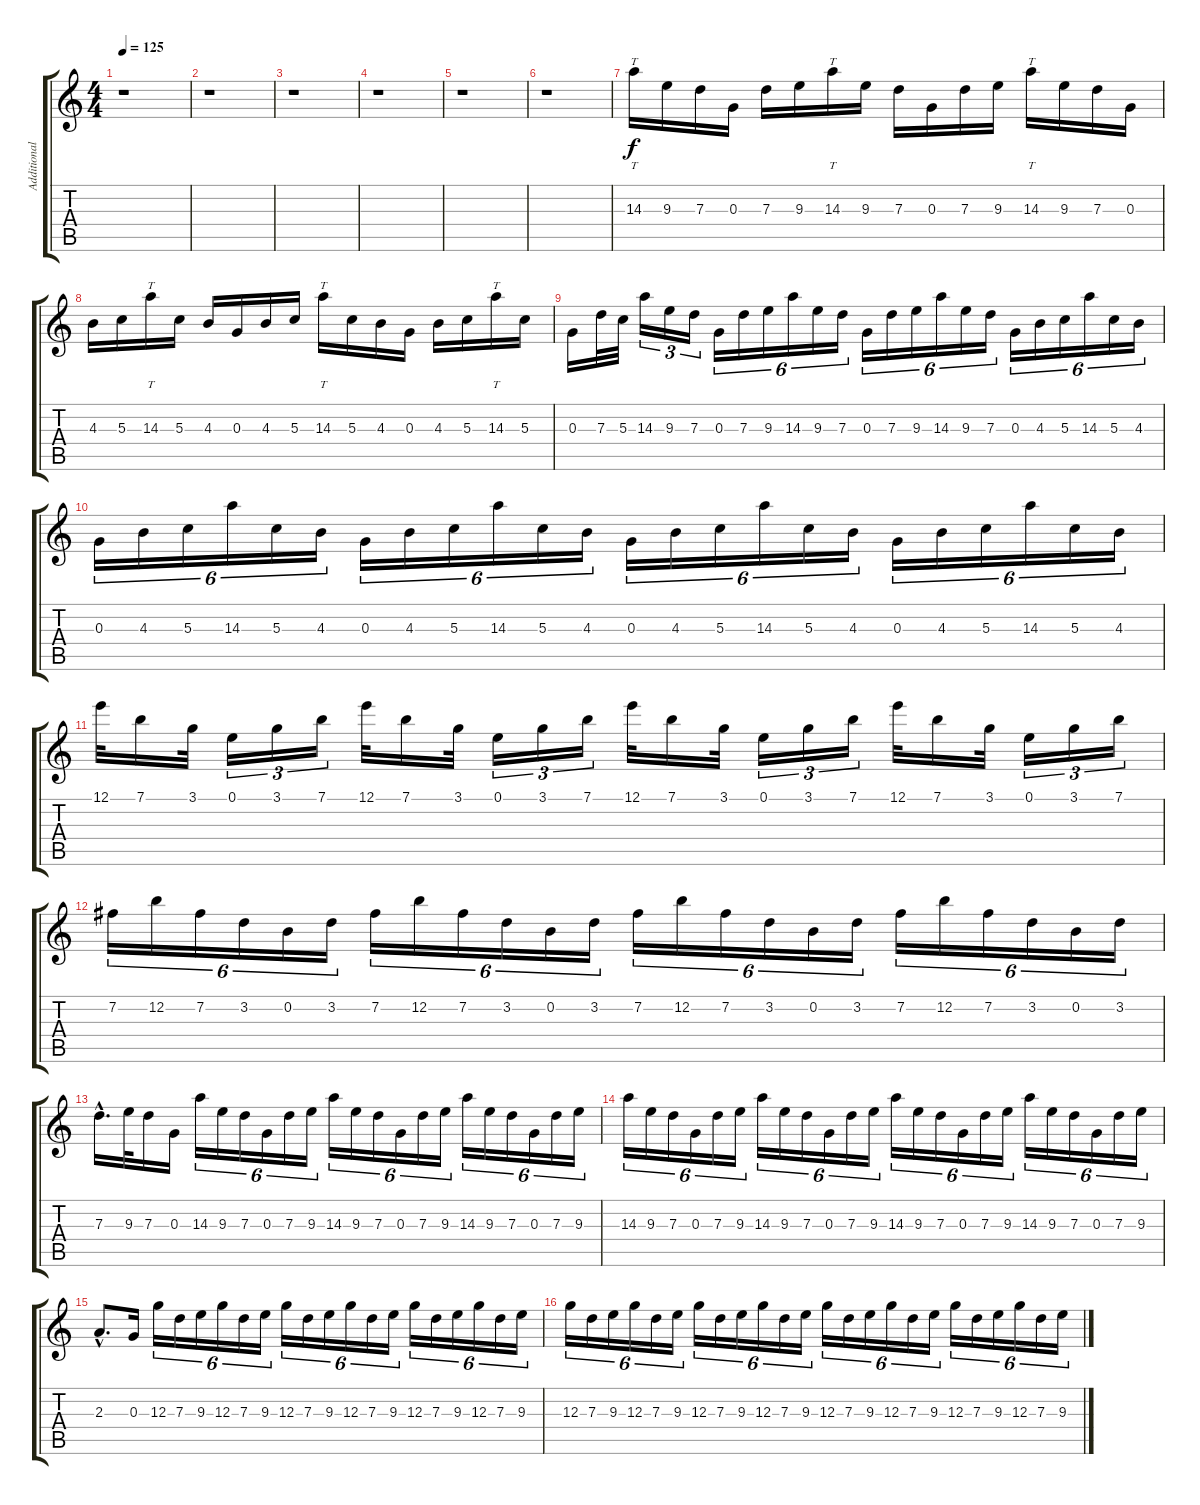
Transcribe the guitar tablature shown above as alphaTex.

\track ("Additional Guitar" "Additional") {instrument distortionguitar}
\staff {score tabs}
\tuning (E4 B3 G3 D3 A2 E2) {hide}
\ts (4 4)
\tempo 125
\clef g2
\ks c
r.1{dy f} |
r.1 |
r.1 |
r.1 |
r.1 |
r.1 |
14.3.16{tt} 9.3.16 7.3.16 0.3.16 7.3.16 9.3.16 14.3.16{tt} 9.3.16 7.3.16 0.3.16 7.3.16 9.3.16 14.3.16{tt} 9.3.16 7.3.16 0.3.16 |
4.3.16 5.3.16 14.3.16{tt} 5.3.16 4.3.16 0.3.16 4.3.16 5.3.16 14.3.16{tt} 5.3.16 4.3.16 0.3.16 4.3.16 5.3.16 14.3.16{tt} 5.3.16 |
0.3.16 7.3.32 5.3.32 14.3.16{tu (3 2)} 9.3.16{tu (3 2)} 7.3.16{tu (3 2)} 0.3.16{tu (6 4)} 7.3.16{tu (6 4)} 9.3.16{tu (6 4)} 14.3.16{tu (6 4)} 9.3.16{tu (6 4)} 7.3.16{tu (6 4)} 0.3.16{tu (6 4)} 7.3.16{tu (6 4)} 9.3.16{tu (6 4)} 14.3.16{tu (6 4)} 9.3.16{tu (6 4)} 7.3.16{tu (6 4)} 0.3.16{tu (6 4)} 4.3.16{tu (6 4)} 5.3.16{tu (6 4)} 14.3.16{tu (6 4)} 5.3.16{tu (6 4)} 4.3.16{tu (6 4)} |
0.3.16{tu (6 4)} 4.3.16{tu (6 4)} 5.3.16{tu (6 4)} 14.3.16{tu (6 4)} 5.3.16{tu (6 4)} 4.3.16{tu (6 4)} 0.3.16{tu (6 4)} 4.3.16{tu (6 4)} 5.3.16{tu (6 4)} 14.3.16{tu (6 4)} 5.3.16{tu (6 4)} 4.3.16{tu (6 4)} 0.3.16{tu (6 4)} 4.3.16{tu (6 4)} 5.3.16{tu (6 4)} 14.3.16{tu (6 4)} 5.3.16{tu (6 4)} 4.3.16{tu (6 4)} 0.3.16{tu (6 4)} 4.3.16{tu (6 4)} 5.3.16{tu (6 4)} 14.3.16{tu (6 4)} 5.3.16{tu (6 4)} 4.3.16{tu (6 4)} |
12.1.32 7.1.16 3.1.32 0.1.16{tu (3 2)} 3.1.16{tu (3 2)} 7.1.16{tu (3 2)} 12.1.32 7.1.16 3.1.32 0.1.16{tu (3 2)} 3.1.16{tu (3 2)} 7.1.16{tu (3 2)} 12.1.32 7.1.16 3.1.32 0.1.16{tu (3 2)} 3.1.16{tu (3 2)} 7.1.16{tu (3 2)} 12.1.32 7.1.16 3.1.32 0.1.16{tu (3 2)} 3.1.16{tu (3 2)} 7.1.16{tu (3 2)} |
7.2.16{tu (6 4)} 12.2.16{tu (6 4)} 7.2.16{tu (6 4)} 3.2.16{tu (6 4)} 0.2.16{tu (6 4)} 3.2.16{tu (6 4)} 7.2.16{tu (6 4)} 12.2.16{tu (6 4)} 7.2.16{tu (6 4)} 3.2.16{tu (6 4)} 0.2.16{tu (6 4)} 3.2.16{tu (6 4)} 7.2.16{tu (6 4)} 12.2.16{tu (6 4)} 7.2.16{tu (6 4)} 3.2.16{tu (6 4)} 0.2.16{tu (6 4)} 3.2.16{tu (6 4)} 7.2.16{tu (6 4)} 12.2.16{tu (6 4)} 7.2.16{tu (6 4)} 3.2.16{tu (6 4)} 0.2.16{tu (6 4)} 3.2.16{tu (6 4)} |
7.3{hac}.16{d} 9.3.32 7.3.16 0.3.16 14.3.16{tu (6 4)} 9.3.16{tu (6 4)} 7.3.16{tu (6 4)} 0.3.16{tu (6 4)} 7.3.16{tu (6 4)} 9.3.16{tu (6 4)} 14.3.16{tu (6 4)} 9.3.16{tu (6 4)} 7.3.16{tu (6 4)} 0.3.16{tu (6 4)} 7.3.16{tu (6 4)} 9.3.16{tu (6 4)} 14.3.16{tu (6 4)} 9.3.16{tu (6 4)} 7.3.16{tu (6 4)} 0.3.16{tu (6 4)} 7.3.16{tu (6 4)} 9.3.16{tu (6 4)} |
14.3.16{tu (6 4)} 9.3.16{tu (6 4)} 7.3.16{tu (6 4)} 0.3.16{tu (6 4)} 7.3.16{tu (6 4)} 9.3.16{tu (6 4)} 14.3.16{tu (6 4)} 9.3.16{tu (6 4)} 7.3.16{tu (6 4)} 0.3.16{tu (6 4)} 7.3.16{tu (6 4)} 9.3.16{tu (6 4)} 14.3.16{tu (6 4)} 9.3.16{tu (6 4)} 7.3.16{tu (6 4)} 0.3.16{tu (6 4)} 7.3.16{tu (6 4)} 9.3.16{tu (6 4)} 14.3.16{tu (6 4)} 9.3.16{tu (6 4)} 7.3.16{tu (6 4)} 0.3.16{tu (6 4)} 7.3.16{tu (6 4)} 9.3.16{tu (6 4)} |
2.3{hac}.8{d} 0.3.16 12.3.16{tu (6 4)} 7.3.16{tu (6 4)} 9.3.16{tu (6 4)} 12.3.16{tu (6 4)} 7.3.16{tu (6 4)} 9.3.16{tu (6 4)} 12.3.16{tu (6 4)} 7.3.16{tu (6 4)} 9.3.16{tu (6 4)} 12.3.16{tu (6 4)} 7.3.16{tu (6 4)} 9.3.16{tu (6 4)} 12.3.16{tu (6 4)} 7.3.16{tu (6 4)} 9.3.16{tu (6 4)} 12.3.16{tu (6 4)} 7.3.16{tu (6 4)} 9.3.16{tu (6 4)} |
12.3.16{tu (6 4)} 7.3.16{tu (6 4)} 9.3.16{tu (6 4)} 12.3.16{tu (6 4)} 7.3.16{tu (6 4)} 9.3.16{tu (6 4)} 12.3.16{tu (6 4)} 7.3.16{tu (6 4)} 9.3.16{tu (6 4)} 12.3.16{tu (6 4)} 7.3.16{tu (6 4)} 9.3.16{tu (6 4)} 12.3.16{tu (6 4)} 7.3.16{tu (6 4)} 9.3.16{tu (6 4)} 12.3.16{tu (6 4)} 7.3.16{tu (6 4)} 9.3.16{tu (6 4)} 12.3.16{tu (6 4)} 7.3.16{tu (6 4)} 9.3.16{tu (6 4)} 12.3.16{tu (6 4)} 7.3.16{tu (6 4)} 9.3.16{tu (6 4)}
